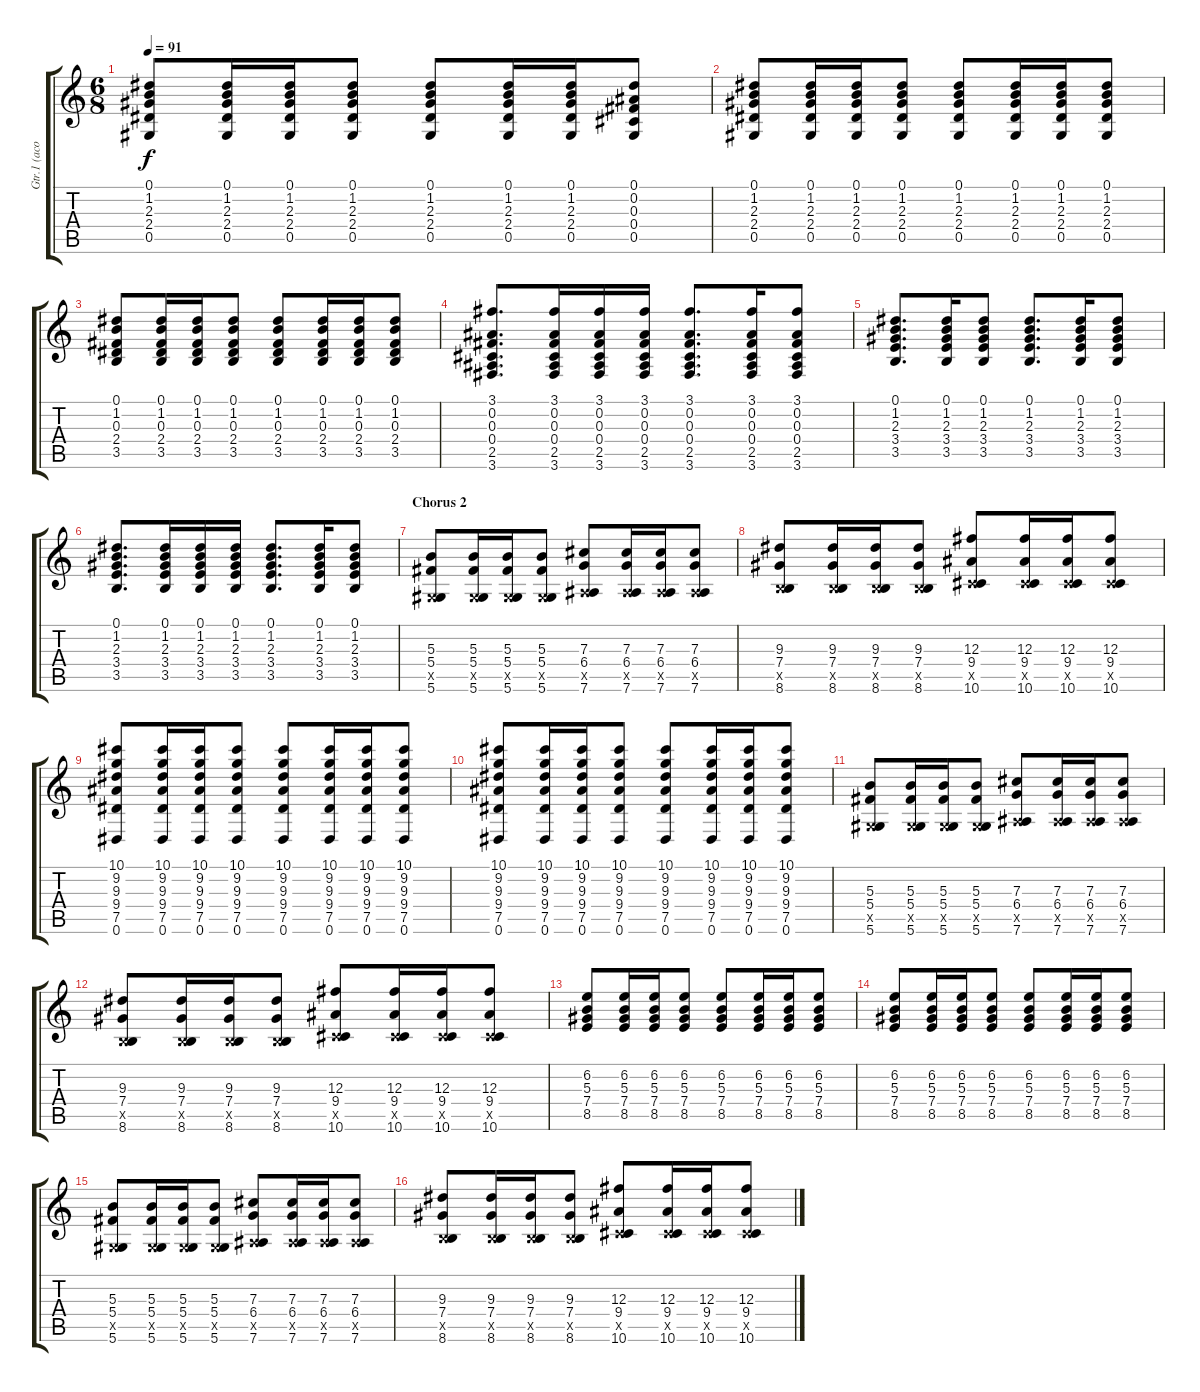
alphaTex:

\track ("Gtr.1 (acoust.) - John" "Gtr.1 (aco") {instrument acousticguitarsteel}
\staff {score tabs}
\tuning (Eb4 Bb3 Gb3 Db3 Ab2 Eb2) {hide}
\ts (6 8)
\tempo 91
\clef g2
\ks c
(0.1 1.2 2.3 2.4 0.5).8{dy f} (0.1 1.2 2.3 2.4 0.5).16 (0.1 1.2 2.3 2.4 0.5).16 (0.1 1.2 2.3 2.4 0.5).8 (0.1 1.2 2.3 2.4 0.5).8 (0.1 1.2 2.3 2.4 0.5).16 (0.1 1.2 2.3 2.4 0.5).16 (0.1 0.2 0.3 0.4 0.5).8 |
(0.1 1.2 2.3 2.4 0.5).8 (0.1 1.2 2.3 2.4 0.5).16 (0.1 1.2 2.3 2.4 0.5).16 (0.1 1.2 2.3 2.4 0.5).8 (0.1 1.2 2.3 2.4 0.5).8 (0.1 1.2 2.3 2.4 0.5).16 (0.1 1.2 2.3 2.4 0.5).16 (0.1 1.2 2.3 2.4 0.5).8 |
(0.1 1.2 0.3 2.4 3.5).8 (0.1 1.2 0.3 2.4 3.5).16 (0.1 1.2 0.3 2.4 3.5).16 (0.1 1.2 0.3 2.4 3.5).8 (0.1 1.2 0.3 2.4 3.5).8 (0.1 1.2 0.3 2.4 3.5).16 (0.1 1.2 0.3 2.4 3.5).16 (0.1 1.2 0.3 2.4 3.5).8 |
(3.1 0.2 0.3 0.4 2.5 3.6).8{d} (3.1 0.2 0.3 0.4 2.5 3.6).16 (3.1 0.2 0.3 0.4 2.5 3.6).16 (3.1 0.2 0.3 0.4 2.5 3.6).16 (3.1 0.2 0.3 0.4 2.5 3.6).8{d} (3.1 0.2 0.3 0.4 2.5 3.6).16 (3.1 0.2 0.3 0.4 2.5 3.6).8 |
(0.1 1.2 2.3 3.4 3.5).8{d} (0.1 1.2 2.3 3.4 3.5).16 (0.1 1.2 2.3 3.4 3.5).8 (0.1 1.2 2.3 3.4 3.5).8{d} (0.1 1.2 2.3 3.4 3.5).16 (0.1 1.2 2.3 3.4 3.5).8 |
(0.1 1.2 2.3 3.4 3.5).8{d} (0.1 1.2 2.3 3.4 3.5).16 (0.1 1.2 2.3 3.4 3.5).16 (0.1 1.2 2.3 3.4 3.5).16 (0.1 1.2 2.3 3.4 3.5).8{d} (0.1 1.2 2.3 3.4 3.5).16 (0.1 1.2 2.3 3.4 3.5).8 |
\section ("" "Chorus 2")
(5.3 5.4 0.5{x} 5.6).8 (5.3 5.4 0.5{x} 5.6).16 (5.3 5.4 0.5{x} 5.6).16 (5.3 5.4 0.5{x} 5.6).8 (7.3 6.4 2.5{x} 7.6).8 (7.3 6.4 2.5{x} 7.6).16 (7.3 6.4 2.5{x} 7.6).16 (7.3 6.4 2.5{x} 7.6).8 |
(9.3 7.4 3.5{x} 8.6).8 (9.3 7.4 3.5{x} 8.6).16 (9.3 7.4 3.5{x} 8.6).16 (9.3 7.4 3.5{x} 8.6).8 (12.3 9.4 5.5{x} 10.6).8 (12.3 9.4 5.5{x} 10.6).16 (12.3 9.4 5.5{x} 10.6).16 (12.3 9.4 5.5{x} 10.6).8 |
(10.1 9.2 9.3 9.4 7.5 0.6).8 (10.1 9.2 9.3 9.4 7.5 0.6).16 (10.1 9.2 9.3 9.4 7.5 0.6).16 (10.1 9.2 9.3 9.4 7.5 0.6).8 (10.1 9.2 9.3 9.4 7.5 0.6).8 (10.1 9.2 9.3 9.4 7.5 0.6).16 (10.1 9.2 9.3 9.4 7.5 0.6).16 (10.1 9.2 9.3 9.4 7.5 0.6).8 |
(10.1 9.2 9.3 9.4 7.5 0.6).8 (10.1 9.2 9.3 9.4 7.5 0.6).16 (10.1 9.2 9.3 9.4 7.5 0.6).16 (10.1 9.2 9.3 9.4 7.5 0.6).8 (10.1 9.2 9.3 9.4 7.5 0.6).8 (10.1 9.2 9.3 9.4 7.5 0.6).16 (10.1 9.2 9.3 9.4 7.5 0.6).16 (10.1 9.2 9.3 9.4 7.5 0.6).8 |
(5.3 5.4 0.5{x} 5.6).8 (5.3 5.4 0.5{x} 5.6).16 (5.3 5.4 0.5{x} 5.6).16 (5.3 5.4 0.5{x} 5.6).8 (7.3 6.4 2.5{x} 7.6).8 (7.3 6.4 2.5{x} 7.6).16 (7.3 6.4 2.5{x} 7.6).16 (7.3 6.4 2.5{x} 7.6).8 |
(9.3 7.4 3.5{x} 8.6).8 (9.3 7.4 3.5{x} 8.6).16 (9.3 7.4 3.5{x} 8.6).16 (9.3 7.4 3.5{x} 8.6).8 (12.3 9.4 5.5{x} 10.6).8 (12.3 9.4 5.5{x} 10.6).16 (12.3 9.4 5.5{x} 10.6).16 (12.3 9.4 5.5{x} 10.6).8 |
(6.2 5.3 7.4 8.5).8 (6.2 5.3 7.4 8.5).16 (6.2 5.3 7.4 8.5).16 (6.2 5.3 7.4 8.5).8 (6.2 5.3 7.4 8.5).8 (6.2 5.3 7.4 8.5).16 (6.2 5.3 7.4 8.5).16 (6.2 5.3 7.4 8.5).8 |
(6.2 5.3 7.4 8.5).8 (6.2 5.3 7.4 8.5).16 (6.2 5.3 7.4 8.5).16 (6.2 5.3 7.4 8.5).8 (6.2 5.3 7.4 8.5).8 (6.2 5.3 7.4 8.5).16 (6.2 5.3 7.4 8.5).16 (6.2 5.3 7.4 8.5).8 |
(5.3 5.4 0.5{x} 5.6).8 (5.3 5.4 0.5{x} 5.6).16 (5.3 5.4 0.5{x} 5.6).16 (5.3 5.4 0.5{x} 5.6).8 (7.3 6.4 2.5{x} 7.6).8 (7.3 6.4 2.5{x} 7.6).16 (7.3 6.4 2.5{x} 7.6).16 (7.3 6.4 2.5{x} 7.6).8 |
(9.3 7.4 3.5{x} 8.6).8 (9.3 7.4 3.5{x} 8.6).16 (9.3 7.4 3.5{x} 8.6).16 (9.3 7.4 3.5{x} 8.6).8 (12.3 9.4 5.5{x} 10.6).8 (12.3 9.4 5.5{x} 10.6).16 (12.3 9.4 5.5{x} 10.6).16 (12.3 9.4 5.5{x} 10.6).8
